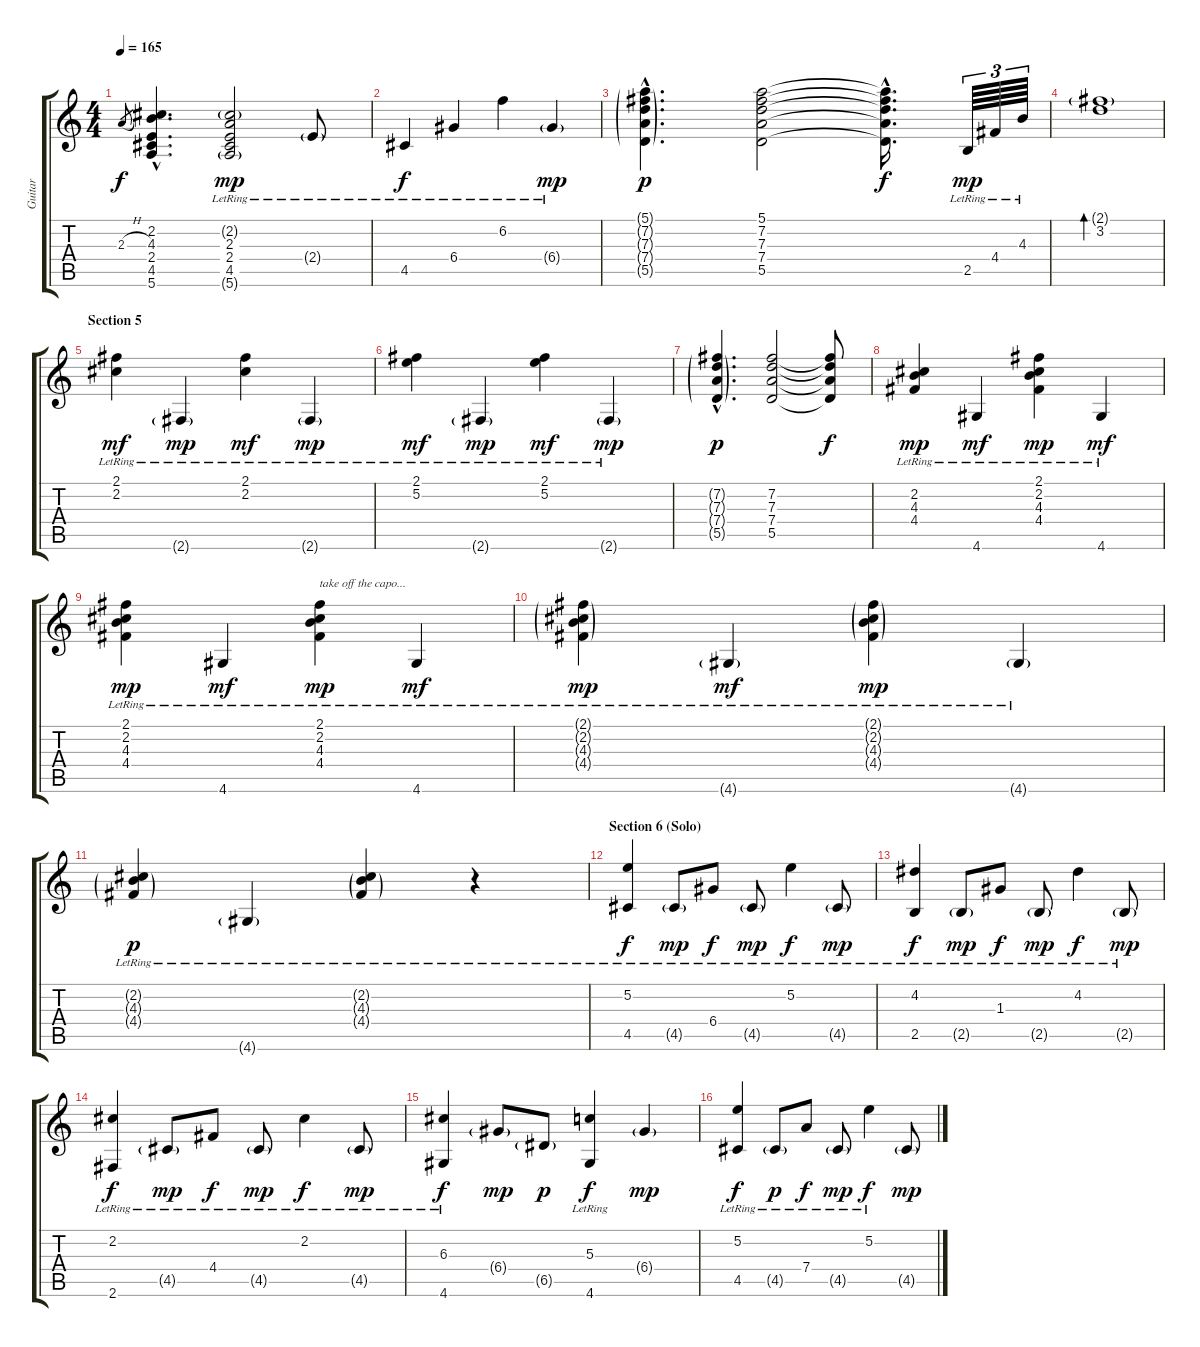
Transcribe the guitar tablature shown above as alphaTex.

\track ("Guitar" "Guitar") {instrument acousticguitarnylon}
\staff {score tabs}
\tuning (E4 B3 G3 D3 A2 E2) {hide}
\ts (4 4)
\tempo 165
\clef g2
\ks c
2.3{h}.8{gr dy f} (2.2{hac} 4.3{hac} 2.4{hac} 4.5{hac} 5.6{hac}).4{d} (2.2{g lr} 2.3{lr} 2.4 4.5{lr} 5.6{g lr}).2{dy mp} 2.4{g lr}.8 |
4.5{lr}.4{dy f} 6.4{lr}.4 6.2{lr}.4 6.4{g lr}.4{dy mp} |
(5.1{g hac} 7.2{g hac} 7.3{g hac} 7.4{g hac} 5.5{g hac}).4{d dy p} (5.1 7.2 7.3 7.4 5.5).2 (5.1{hac t} 7.2{hac t} 7.3{hac t} 7.4{hac t} 5.5{hac t}).16{d dy f} 2.5{lr}.64{tu (3 2) dy mp} 4.4{lr}.64{tu (3 2)} 4.3{lr}.64{tu (3 2)} |
(2.1{g} 3.2).1{bd 30} |
\section ("" "Section 5")
(2.1{lr} 2.2{lr}).4{dy mf} 2.6{g lr}.4{dy mp} (2.1{lr} 2.2{lr}).4{dy mf} 2.6{g lr}.4{dy mp} |
(2.1{lr} 5.2{lr}).4{dy mf} 2.6{g lr}.4{dy mp} (2.1{lr} 5.2{lr}).4{dy mf} 2.6{g lr}.4{dy mp} |
(7.2{g hac} 7.3{g hac} 7.4{g hac} 5.5{g hac}).4{d dy p} (7.2 7.3 7.4 5.5).2 (7.2{t} 7.3{t} 7.4{t} 5.5{t}).8{dy f} |
(2.2{lr} 4.3{lr} 4.4{lr}).4{dy mp} 4.6{lr}.4{dy mf} (2.1{lr} 2.2{lr} 4.3{lr} 4.4{lr}).4{dy mp} 4.6{lr}.4{dy mf} |
(2.1 2.2{lr} 4.3{lr} 4.4{lr}).4{dy mp} 4.6{lr}.4{dy mf} (2.1 2.2{lr} 4.3{lr} 4.4{lr}).4{txt "take off the capo..." dy mp} 4.6{lr}.4{dy mf} |
(2.1{g} 2.2{g lr} 4.3{g lr} 4.4{g lr}).4{dy mp} 4.6{g lr}.4{dy mf} (2.1{g} 2.2{g lr} 4.3{g lr} 4.4{g lr}).4{dy mp} 4.6{g lr}.4 |
(2.2{g lr} 4.3{g lr} 4.4{g lr}).4{dy p} 4.6{g lr}.4 (2.2{g lr} 4.3{g lr} 4.4{g lr}).4 r.4 |
\section ("" "Section 6 (Solo)")
(5.2{lr} 4.5).4{dy f} 4.5{g lr}.8{dy mp} 6.4{lr}.8{dy f} 4.5{g lr}.8{dy mp} 5.2{lr}.4{dy f} 4.5{g lr}.8{dy mp} |
(4.2{lr} 2.5{lr}).4{dy f} 2.5{g lr}.8{dy mp} 1.3{lr}.8{dy f} 2.5{g lr}.8{dy mp} 4.2{lr}.4{dy f} 2.5{g lr}.8{dy mp} |
(2.2{lr} 2.6{lr}).4{dy f} 4.5{g lr}.8{dy mp} 4.4{lr}.8{dy f} 4.5{g lr}.8{dy mp} 2.2{lr}.4{dy f} 4.5{g lr}.8{dy mp} |
(6.3{lr} 4.6{lr}).4{dy f} 6.4{g}.8{dy mp} 6.5{g}.8{dy p} (5.3{lr} 4.6{lr}).4{dy f} 6.4{g}.4{dy mp} |
(5.2{lr} 4.5{lr}).4{dy f} 4.5{g lr}.8{dy p} 7.4{lr}.8{dy f} 4.5{g lr}.8{dy mp} 5.2{lr}.4{dy f} 4.5{g}.8{dy mp}
